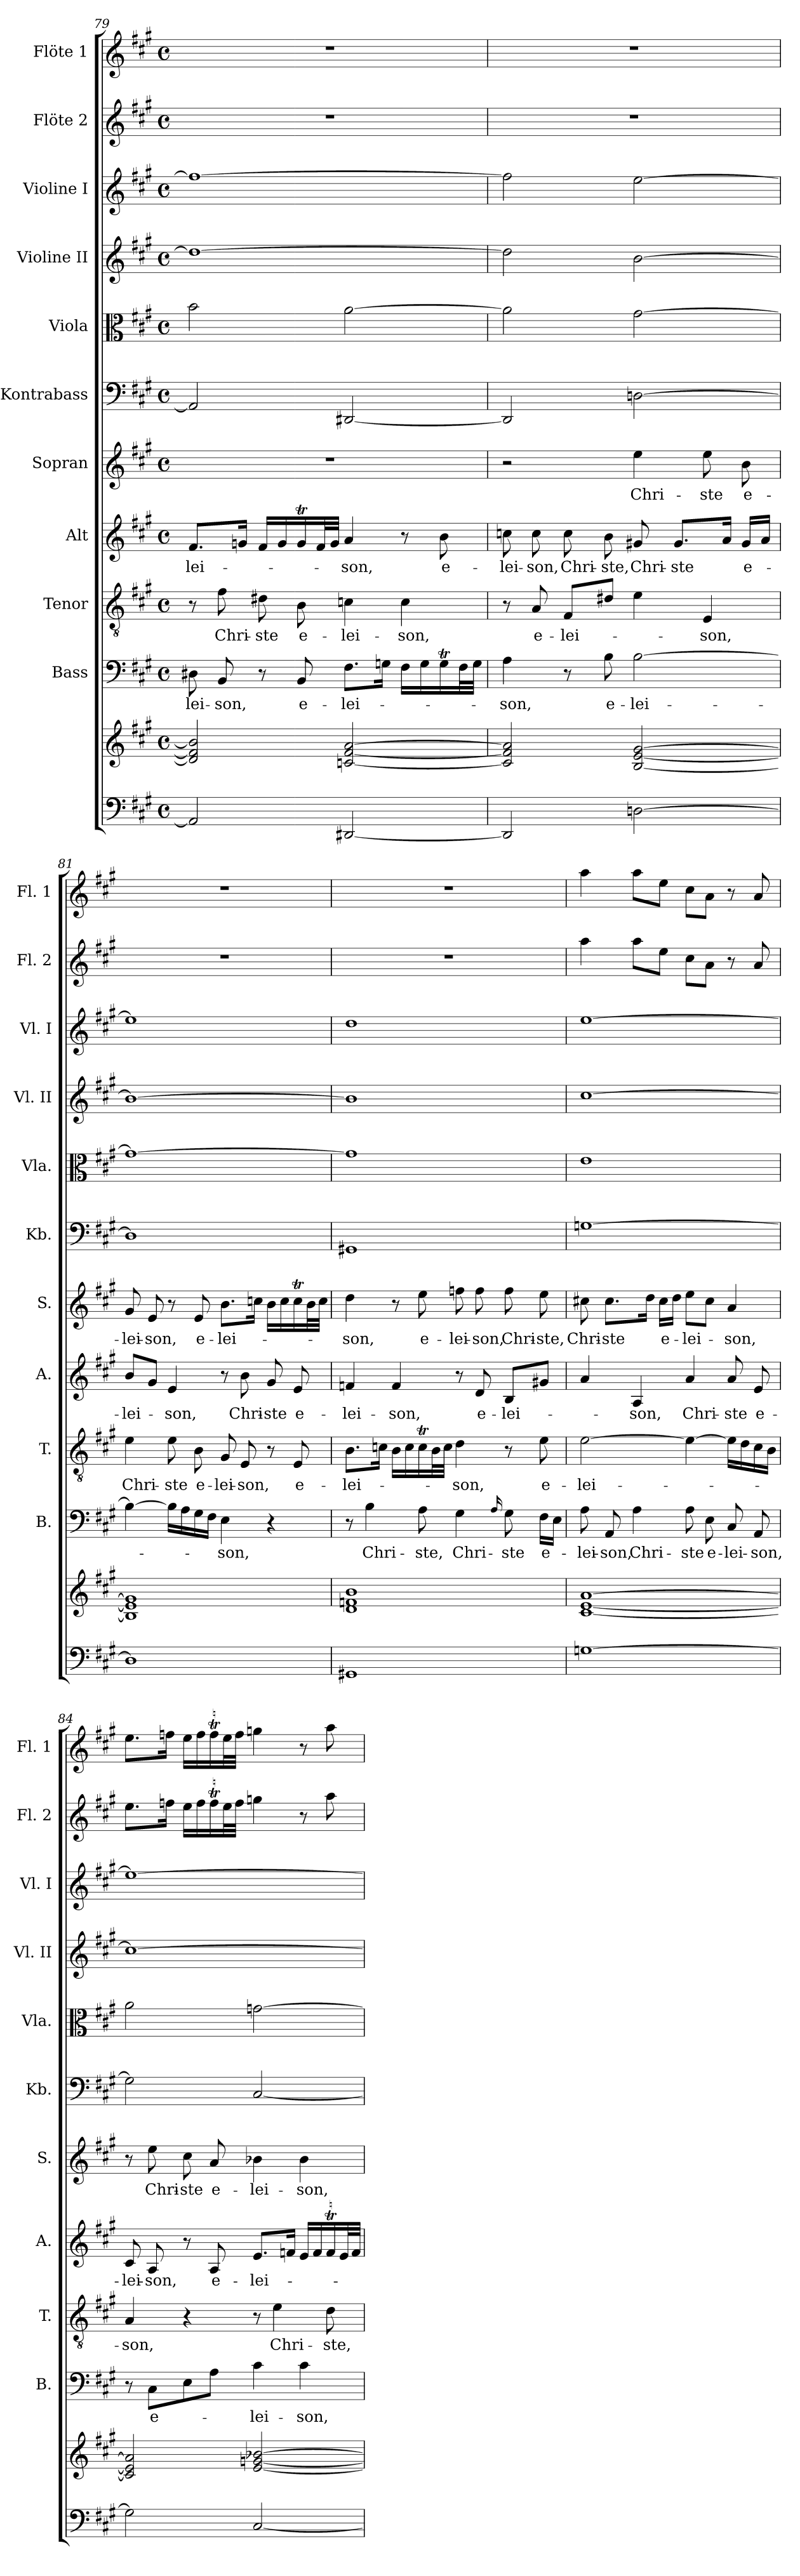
**kern	**kern	**kern	**text	**kern	**text	**kern	**text	**kern	**text	**kern	**kern	**kern	**kern	**kern	**kern
*part11	*part11	*part10	*part10	*part9	*part9	*part8	*part8	*part7	*part7	*part6	*part5	*part4	*part3	*part2	*part1
*staff12	*staff11	*staff10	*staff10	*staff9	*staff9	*staff8	*staff8	*staff7	*staff7	*staff6	*staff5	*staff4	*staff3	*staff2	*staff1
*	*	*I"Bass	*	*I"Tenor	*	*I"Alt	*	*I"Sopran	*	*I"Kontrabass	*I"Viola	*I"Violine II	*I"Violine I	*I"Flöte 2	*I"Flöte 1
*	*	*I'B.	*	*I'T.	*	*I'A.	*	*I'S.	*	*I'Kb.	*I'Vla.	*I'Vl. II	*I'Vl. I	*I'Fl. 2	*I'Fl. 1
!!LO:PB:g=z
*clefF4	*clefG2	*clefF4	*	*clefGv2	*	*clefG2	*	*clefG2	*	*clefF4	*clefC3	*clefG2	*clefG2	*clefG2	*clefG2
*	*	*	*	*	*	*	*	*	*	*ITrd7c12	*	*	*	*	*
*k[f#c#g#]	*k[f#c#g#]	*k[f#c#g#]	*	*k[f#c#g#]	*	*k[f#c#g#]	*	*k[f#c#g#]	*	*k[f#c#g#]	*k[f#c#g#]	*k[f#c#g#]	*k[f#c#g#]	*k[f#c#g#]	*k[f#c#g#]
*A:	*A:	*A:	*	*A:	*	*A:	*	*A:	*	*A:	*A:	*A:	*A:	*A:	*A:
*M4/4	*M4/4	*M4/4	*	*M4/4	*	*M4/4	*	*M4/4	*	*M4/4	*M4/4	*M4/4	*M4/4	*M4/4	*M4/4
*met(c)	*met(c)	*met(c)	*	*met(c)	*	*met(c)	*	*met(c)	*	*met(c)	*met(c)	*met(c)	*met(c)	*met(c)	*met(c)
=79	=79	=79	=79	=79	=79	=79	=79	=79	=79	=79	=79	=79	=79	=79	=79
!	!	!	!LO:LY:b	!	!	!	!LO:LY:b	!	!	!	!	!	!	!	!
2AA/]	2d#/] 2f#/] 2b/]	8D#X\	-lei-	8r	.	8.f#/L	-lei-	1r	.	2AAA/]	2b\	1dd#_	1ff#_	1r	1r
!	!	!	!LO:LY:b	!	!LO:LY:b	!	!	!	!	!	!	!	!	!	!
.	.	8BB/	-son,	8f#\	Chri-	.	.	.	.	.	.	.	.	.	.
.	.	.	.	.	.	16gn/Jk	.	.	.	.	.	.	.	.	.
!	!	!	!	!	!LO:LY:b	!	!	!	!	!	!	!	!	!	!
.	.	8r	.	8d#X\	-ste	16f#/LL	.	.	.	.	.	.	.	.	.
.	.	.	.	.	.	16g/	.	.	.	.	.	.	.	.	.
!	!	!	!LO:LY:b	!	!LO:LY:b	!	!	!	!	!	!	!	!	!	!
.	.	8BB/	e-	8B\	e-	16gT/	.	.	.	.	.	.	.	.	.
.	.	.	.	.	.	32f#/L	.	.	.	.	.	.	.	.	.
.	.	.	.	.	.	32g/JJJ	.	.	.	.	.	.	.	.	.
!	!	!	!LO:LY:b	!	!LO:LY:b	!	!LO:LY:b	!	!	!	!	!	!	!	!
[2DD#X/	[2cn/ [2f#/ [2a/	8.F#\L	-lei-	4cn\	-lei-	4a/	-son,	.	.	[2DDD#X/	[2a\	.	.	.	.
.	.	16Gn\Jk	.	.	.	.	.	.	.	.	.	.	.	.	.
!	!	!	!	!	!LO:LY:b	!	!	!	!	!	!	!	!	!	!
.	.	16F#\LL	.	4c\	-son,	8r	.	.	.	.	.	.	.	.	.
.	.	16G\	.	.	.	.	.	.	.	.	.	.	.	.	.
!	!	!	!	!	!	!	!LO:LY:b	!	!	!	!	!	!	!	!
.	.	16GT\	.	.	.	8b\	e-	.	.	.	.	.	.	.	.
.	.	32F#\L	.	.	.	.	.	.	.	.	.	.	.	.	.
.	.	32G\JJJ	.	.	.	.	.	.	.	.	.	.	.	.	.
=80	=80	=80	=80	=80	=80	=80	=80	=80	=80	=80	=80	=80	=80	=80	=80
!	!	!	!LO:LY:b	!	!	!	!LO:LY:b	!	!	!	!	!	!	!	!
2DD#/]	2c/] 2f#/] 2a/]	4A\	-son,	8r	.	8ccn\	-lei-	2r	.	2DDD#/]	2a\]	2dd#\]	2ff#\]	1r	1r
!	!	!	!	!	!LO:LY:b	!	!LO:LY:b	!	!	!	!	!	!	!	!
.	.	.	.	8A/	e-	8cc\	-son,	.	.	.	.	.	.	.	.
!	!	!	!	!	!LO:LY:b	!	!LO:LY:b	!	!	!	!	!	!	!	!
.	.	8r	.	8F#/L	-lei-	8cc\	Chri-	.	.	.	.	.	.	.	.
!	!	!	!LO:LY:b	!	!	!	!LO:LY:b	!	!	!	!	!	!	!	!
.	.	8B\	e-	8d#X/J	.	8b\	-ste,	.	.	.	.	.	.	.	.
!	!	!	!LO:LY:b	!	!	!	!LO:LY:b	!	!LO:LY:b	!	!	!	!	!	!
[2Dn\	[2B/ [2e/ [2g#/	[2B\	-lei-	4e\	.	8g#X/	Chri-	4ee\	Chri-	[2DDn\	[2g#\	[2b\	[2ee\	.	.
!	!	!	!	!	!	!	!LO:LY:b	!	!	!	!	!	!	!	!
.	.	.	.	.	.	8.g#/L	-ste	.	.	.	.	.	.	.	.
!	!	!	!	!	!LO:LY:b	!	!	!	!LO:LY:b	!	!	!	!	!	!
.	.	.	.	4E/	-son,	.	.	8ee\	-ste	.	.	.	.	.	.
.	.	.	.	.	.	16a/Jk	.	.	.	.	.	.	.	.	.
!	!	!	!	!	!	!	!LO:LY:b	!	!LO:LY:b	!	!	!	!	!	!
.	.	.	.	.	.	16g#/LL	e-	8b\	e-	.	.	.	.	.	.
.	.	.	.	.	.	16a/JJ	.	.	.	.	.	.	.	.	.
!!LO:PB:g=z
=81	=81	=81	=81	=81	=81	=81	=81	=81	=81	=81	=81	=81	=81	=81	=81
!	!	!	!	!	!LO:LY:b	!	!LO:LY:b	!	!LO:LY:b	!	!	!	!	!	!
1D]	1B] 1e] 1g#]	4B\_	.	4e\	Chri-	8b/L	-lei-	8g#/	-lei-	1DD]	1g#_	1b_	1ee]	1r	1r
!	!	!	!	!	!	!	!	!	!LO:LY:b	!	!	!	!	!	!
.	.	.	.	.	.	8g#/J	.	8e/	-son,	.	.	.	.	.	.
!	!	!	!	!	!LO:LY:b	!	!LO:LY:b	!	!	!	!	!	!	!	!
.	.	16B\LL]	.	8e\	-ste	4e/	-son,	8r	.	.	.	.	.	.	.
.	.	16A\	.	.	.	.	.	.	.	.	.	.	.	.	.
!	!	!	!	!	!LO:LY:b	!	!	!	!LO:LY:b	!	!	!	!	!	!
.	.	16G#\	.	8B\	e-	.	.	8e/	e-	.	.	.	.	.	.
.	.	16F#\JJ	.	.	.	.	.	.	.	.	.	.	.	.	.
!	!	!	!LO:LY:b	!	!LO:LY:b	!	!	!	!LO:LY:b	!	!	!	!	!	!
.	.	4E\	-son,	8G#/	-lei-	8r	.	8.b\L	-lei-	.	.	.	.	.	.
!	!	!	!	!	!LO:LY:b	!	!LO:LY:b	!	!	!	!	!	!	!	!
.	.	.	.	8E/	-son,	8b\	Chri-	.	.	.	.	.	.	.	.
.	.	.	.	.	.	.	.	16ccn\Jk	.	.	.	.	.	.	.
!	!	!	!	!	!	!	!LO:LY:b	!	!	!	!	!	!	!	!
.	.	4r	.	8r	.	8g#/	-ste	16b\LL	.	.	.	.	.	.	.
.	.	.	.	.	.	.	.	16cc\	.	.	.	.	.	.	.
!	!	!	!	!	!LO:LY:b	!	!LO:LY:b	!	!	!	!	!	!	!	!
.	.	.	.	8E/	e-	8e/	e-	16ccT\	.	.	.	.	.	.	.
.	.	.	.	.	.	.	.	32b\L	.	.	.	.	.	.	.
.	.	.	.	.	.	.	.	32cc\JJJ	.	.	.	.	.	.	.
=82	=82	=82	=82	=82	=82	=82	=82	=82	=82	=82	=82	=82	=82	=82	=82
!	!	!	!	!	!LO:LY:b	!	!LO:LY:b	!	!LO:LY:b	!	!	!	!	!	!
1GG#X	1d 1fn 1b	8r	.	8.B\L	-lei-	4fn/	-lei-	4dd\	-son,	1GGG#X	1g#]	1b]	1dd	1r	1r
!	!	!	!LO:LY:b	!	!	!	!	!	!	!	!	!	!	!	!
.	.	4B\	Chri-	.	.	.	.	.	.	.	.	.	.	.	.
.	.	.	.	16cn\Jk	.	.	.	.	.	.	.	.	.	.	.
!	!	!	!	!	!	!	!LO:LY:b	!	!	!	!	!	!	!	!
.	.	.	.	16B\LL	.	4f/	-son,	8r	.	.	.	.	.	.	.
.	.	.	.	16c\	.	.	.	.	.	.	.	.	.	.	.
!	!	!	!LO:LY:b	!	!	!	!	!	!LO:LY:b	!	!	!	!	!	!
.	.	8A\	-ste,	16cT\	.	.	.	8ee\	e-	.	.	.	.	.	.
.	.	.	.	32B\L	.	.	.	.	.	.	.	.	.	.	.
.	.	.	.	32c\JJJ	.	.	.	.	.	.	.	.	.	.	.
!	!	!	!LO:LY:b	!	!LO:LY:b	!	!	!	!LO:LY:b	!	!	!	!	!	!
.	.	4G#\	Chri-	4d\	-son,	8r	.	8ffn\	-lei-	.	.	.	.	.	.
!	!	!	!	!	!	!	!LO:LY:b	!	!LO:LY:b	!	!	!	!	!	!
.	.	.	.	.	.	8d/	e-	8ff\	-son,	.	.	.	.	.	.
.	.	16qqA/	.	.	.	.	.	.	.	.	.	.	.	.	.
!	!	!	!LO:LY:b	!	!	!	!LO:LY:b	!	!LO:LY:b	!	!	!	!	!	!
.	.	8G#\	-ste	8r	.	8B/L	-lei-	8ff\	Chri-	.	.	.	.	.	.
!	!	!	!LO:LY:b	!	!LO:LY:b	!	!	!	!LO:LY:b	!	!	!	!	!	!
.	.	16F#\LL	e-	8e\	e-	8g#X/J	.	8ee\	-ste,	.	.	.	.	.	.
.	.	16E\JJ	.	.	.	.	.	.	.	.	.	.	.	.	.
!!LO:PB:g=z
=83	=83	=83	=83	=83	=83	=83	=83	=83	=83	=83	=83	=83	=83	=83	=83
!	!	!	!LO:LY:b	!	!LO:LY:b	!	!	!	!LO:LY:b	!	!	!	!	!	!
[1Gn	[1c# [1e [1a	8A\	-lei-	[2e\	-lei-	4a/	.	8cc#X\	Chri-	[1GGn	1e	[1cc#	[1ee	4aa\	4aa\
!	!	!	!LO:LY:b	!	!	!	!	!	!LO:LY:b	!	!	!	!	!	!
.	.	8AA/	-son,	.	.	.	.	8.cc#\L	-ste	.	.	.	.	.	.
!	!	!	!LO:LY:b	!	!	!	!LO:LY:b	!	!	!	!	!	!	!	!
.	.	4A\	Chri-	.	.	4A/	-son,	.	.	.	.	.	.	8aa\L	8aa\L
.	.	.	.	.	.	.	.	16dd\Jk	.	.	.	.	.	.	.
!	!	!	!	!	!	!	!	!	!LO:LY:b	!	!	!	!	!	!
.	.	.	.	.	.	.	.	16cc#\LL	e-	.	.	.	.	8ee\J	8ee\J
.	.	.	.	.	.	.	.	16dd\JJ	.	.	.	.	.	.	.
!	!	!	!LO:LY:b	!	!	!	!LO:LY:b	!	!LO:LY:b	!	!	!	!	!	!
.	.	8A\	-ste	4e\_	.	4a/	Chri-	8ee\L	-lei-	.	.	.	.	8cc#\L	8cc#\L
!	!	!	!LO:LY:b	!	!	!	!	!	!	!	!	!	!	!	!
.	.	8E\	e-	.	.	.	.	8cc#\J	.	.	.	.	.	8a\J	8a\J
!	!	!	!LO:LY:b	!	!	!	!LO:LY:b	!	!LO:LY:b	!	!	!	!	!	!
.	.	8C#/	-lei-	16e\LL]	.	8a/	-ste	4a/	-son,	.	.	.	.	8r	8r
.	.	.	.	16d\	.	.	.	.	.	.	.	.	.	.	.
!	!	!	!LO:LY:b	!	!	!	!LO:LY:b	!	!	!	!	!	!	!	!
.	.	8AA/	-son,	16c#\	.	8e/	e-	.	.	.	.	.	.	8a/	8a/
.	.	.	.	16B\JJ	.	.	.	.	.	.	.	.	.	.	.
=84	=84	=84	=84	=84	=84	=84	=84	=84	=84	=84	=84	=84	=84	=84	=84
!	!	!	!	!	!LO:LY:b	!	!LO:LY:b	!	!	!	!	!	!	!	!
2G\]	2c#/] 2e/] 2a/]	8r	.	4A/	-son,	8c#/	-lei-	8r	.	2GG\]	2a\	1cc#_	1ee_	8.ee\L	8.ee\L
!	!	!	!LO:LY:b	!	!	!	!LO:LY:b	!	!LO:LY:b	!	!	!	!	!	!
.	.	8C#\L	e-	.	.	8A/	-son,	8ee\	Chri-	.	.	.	.	.	.
.	.	.	.	.	.	.	.	.	.	.	.	.	.	16ffn\Jk	16ffn\Jk
!	!	!	!	!	!	!	!	!	!LO:LY:b	!	!	!	!	!	!
.	.	8E\	.	4r	.	8r	.	8cc#\	-ste	.	.	.	.	16ee\LL	16ee\LL
.	.	.	.	.	.	.	.	.	.	.	.	.	.	16ff\	16ff\
!	!	!	!	!	!	!	!LO:LY:b	!	!LO:LY:b	!	!	!	!	!	!
.	.	8A\J	.	.	.	8A/	e-	8a/	e-	.	.	.	.	16ffT\	16ffT\
.	.	.	.	.	.	.	.	.	.	.	.	.	.	32ee\L	32ee\L
.	.	.	.	.	.	.	.	.	.	.	.	.	.	32ff\JJJ	32ff\JJJ
!	!	!	!LO:LY:b	!	!	!	!LO:LY:b	!	!LO:LY:b	!	!	!	!	!	!
[2C#/	[2e/ [2gn/ [2b-X/	4c#\	-lei-	8r	.	8.e/L	-lei-	4b-X\	-lei-	[2CC#/	[2gn\	.	.	4ggn\	4ggn\
!	!	!	!	!	!LO:LY:b	!	!	!	!	!	!	!	!	!	!
.	.	.	.	4e\	Chri-	.	.	.	.	.	.	.	.	.	.
.	.	.	.	.	.	16fn/Jk	.	.	.	.	.	.	.	.	.
!	!	!	!LO:LY:b	!	!	!	!	!	!LO:LY:b	!	!	!	!	!	!
.	.	4c#\	-son,	.	.	16e/LL	.	4b-\	-son,	.	.	.	.	8r	8r
.	.	.	.	.	.	16f/	.	.	.	.	.	.	.	.	.
!	!	!	!	!	!LO:LY:b	!	!	!	!	!	!	!	!	!	!
.	.	.	.	8d\	-ste,	16fT/	.	.	.	.	.	.	.	8aa\	8aa\
.	.	.	.	.	.	32e/L	.	.	.	.	.	.	.	.	.
.	.	.	.	.	.	32f/JJJ	.	.	.	.	.	.	.	.	.
=	=	=	=	=	=	=	=	=	=	=	=	=	=	=	=
*-	*-	*-	*-	*-	*-	*-	*-	*-	*-	*-	*-	*-	*-	*-	*-
